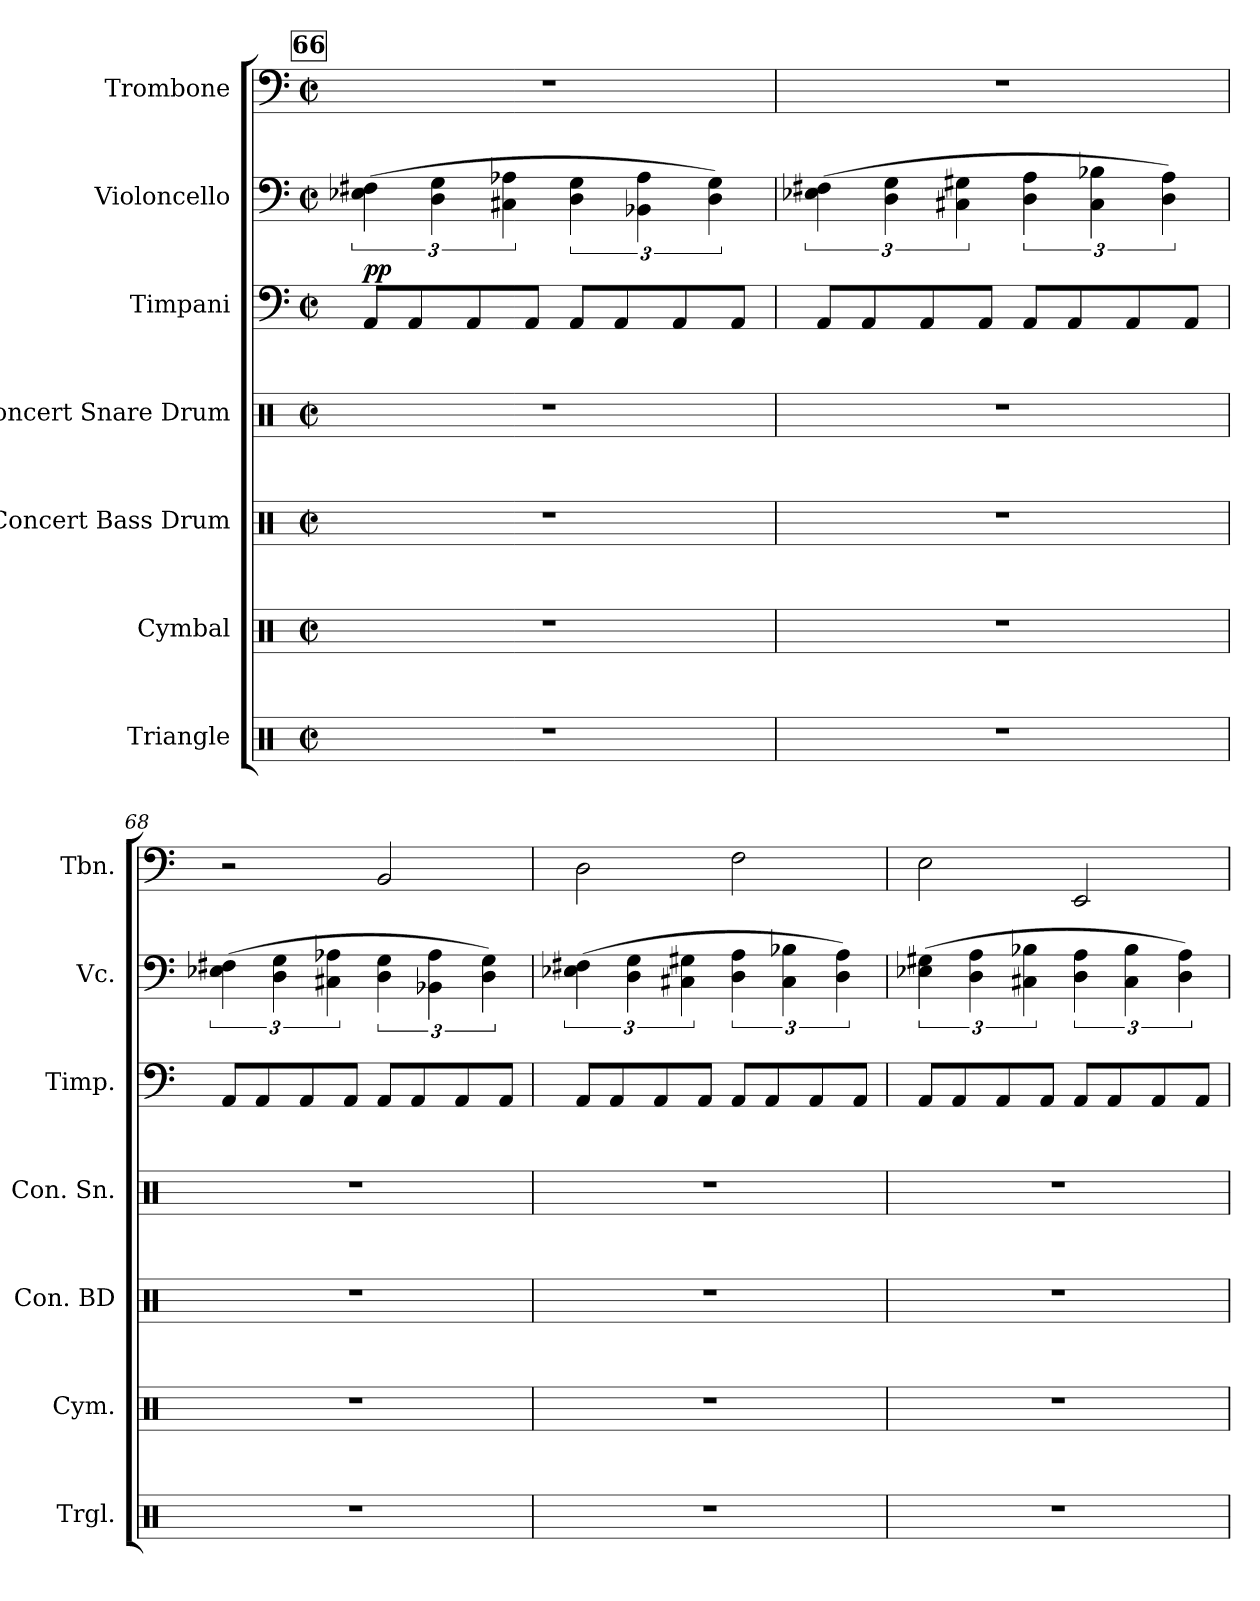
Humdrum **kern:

**kern	**kern	**kern	**kern	**kern	**dynam	**kern	**kern
*part7	*part6	*part5	*part4	*part3	*part3	*part2	*part1
*staff7	*staff6	*staff5	*staff4	*staff3	*staff3	*staff2	*staff1
*I"Triangle	*I"Cymbal	*I"Concert Bass Drum	*I"Concert Snare Drum	*I"Timpani	*	*I"Violoncello	*I"Trombone
*I'Trgl.	*I'Cym.	*I'Con. BD	*I'Con. Sn.	*I'Timp.	*	*I'Vc.	*I'Tbn.
*clefX	*clefX	*clefX	*clefX	*clefF4	*	*clefF4	*clefF4
*k[]	*k[]	*k[]	*k[]	*k[]	*	*k[]	*k[]
*M2/2	*M2/2	*M2/2	*M2/2	*M2/2	*	*M2/2	*M2/2
*met(c|)	*met(c|)	*met(c|)	*met(c|)	*met(c|)	*	*met(c|)	*met(c|)
!!LO:REH:place=s1:a:B:fs=14:t=66
=66	=66	=66	=66	=66	=66	=66	=66
!	!	!	!	!	!LO:DY:a	!	!
1r	1r	1r	1r	8AA/L	pp	(6E-X\ 6F#X\	1r
.	.	.	.	8AA/	.	.	.
.	.	.	.	.	.	6D\ 6G\	.
.	.	.	.	8AA/	.	.	.
.	.	.	.	.	.	6C#X\ 6A-X\	.
.	.	.	.	8AA/J	.	.	.
.	.	.	.	8AA/L	.	6D\ 6G\	.
.	.	.	.	8AA/	.	.	.
.	.	.	.	.	.	6BB-X\ 6A-\	.
.	.	.	.	8AA/	.	.	.
.	.	.	.	.	.	6D\ 6G\)	.
.	.	.	.	8AA/J	.	.	.
=67	=67	=67	=67	=67	=67	=67	=67
1r	1r	1r	1r	8AA/L	.	(6E-X\ 6F#X\	1r
.	.	.	.	8AA/	.	.	.
.	.	.	.	.	.	6D\ 6G\	.
.	.	.	.	8AA/	.	.	.
.	.	.	.	.	.	6C#X\ 6G#X\	.
.	.	.	.	8AA/J	.	.	.
.	.	.	.	8AA/L	.	6D\ 6A\	.
.	.	.	.	8AA/	.	.	.
.	.	.	.	.	.	6C#\ 6B-X\	.
.	.	.	.	8AA/	.	.	.
.	.	.	.	.	.	6D\ 6A\)	.
.	.	.	.	8AA/J	.	.	.
=68	=68	=68	=68	=68	=68	=68	=68
1r	1r	1r	1r	8AA/L	.	(6E-X\ 6F#X\	2r
.	.	.	.	8AA/	.	.	.
.	.	.	.	.	.	6D\ 6G\	.
.	.	.	.	8AA/	.	.	.
.	.	.	.	.	.	6C#X\ 6A-X\	.
.	.	.	.	8AA/J	.	.	.
.	.	.	.	8AA/L	.	6D\ 6G\	2BB/
.	.	.	.	8AA/	.	.	.
.	.	.	.	.	.	6BB-X\ 6A-\	.
.	.	.	.	8AA/	.	.	.
.	.	.	.	.	.	6D\ 6G\)	.
.	.	.	.	8AA/J	.	.	.
!!LO:PB:g=z
=69	=69	=69	=69	=69	=69	=69	=69
1r	1r	1r	1r	8AA/L	.	(6E-X\ 6F#X\	2D\
.	.	.	.	8AA/	.	.	.
.	.	.	.	.	.	6D\ 6G\	.
.	.	.	.	8AA/	.	.	.
.	.	.	.	.	.	6C#X\ 6G#X\	.
.	.	.	.	8AA/J	.	.	.
.	.	.	.	8AA/L	.	6D\ 6A\	2F\
.	.	.	.	8AA/	.	.	.
.	.	.	.	.	.	6C#\ 6B-X\	.
.	.	.	.	8AA/	.	.	.
.	.	.	.	.	.	6D\ 6A\)	.
.	.	.	.	8AA/J	.	.	.
=70	=70	=70	=70	=70	=70	=70	=70
1r	1r	1r	1r	8AA/L	.	(6E-X\ 6G#X\	2E\
.	.	.	.	8AA/	.	.	.
.	.	.	.	.	.	6D\ 6A\	.
.	.	.	.	8AA/	.	.	.
.	.	.	.	.	.	6C#X\ 6B-X\	.
.	.	.	.	8AA/J	.	.	.
.	.	.	.	8AA/L	.	6D\ 6A\	2EE/
.	.	.	.	8AA/	.	.	.
.	.	.	.	.	.	6C#\ 6B-\	.
.	.	.	.	8AA/	.	.	.
.	.	.	.	.	.	6D\ 6A\)	.
.	.	.	.	8AA/J	.	.	.
=	=	=	=	=	=	=	=
*-	*-	*-	*-	*-	*-	*-	*-
